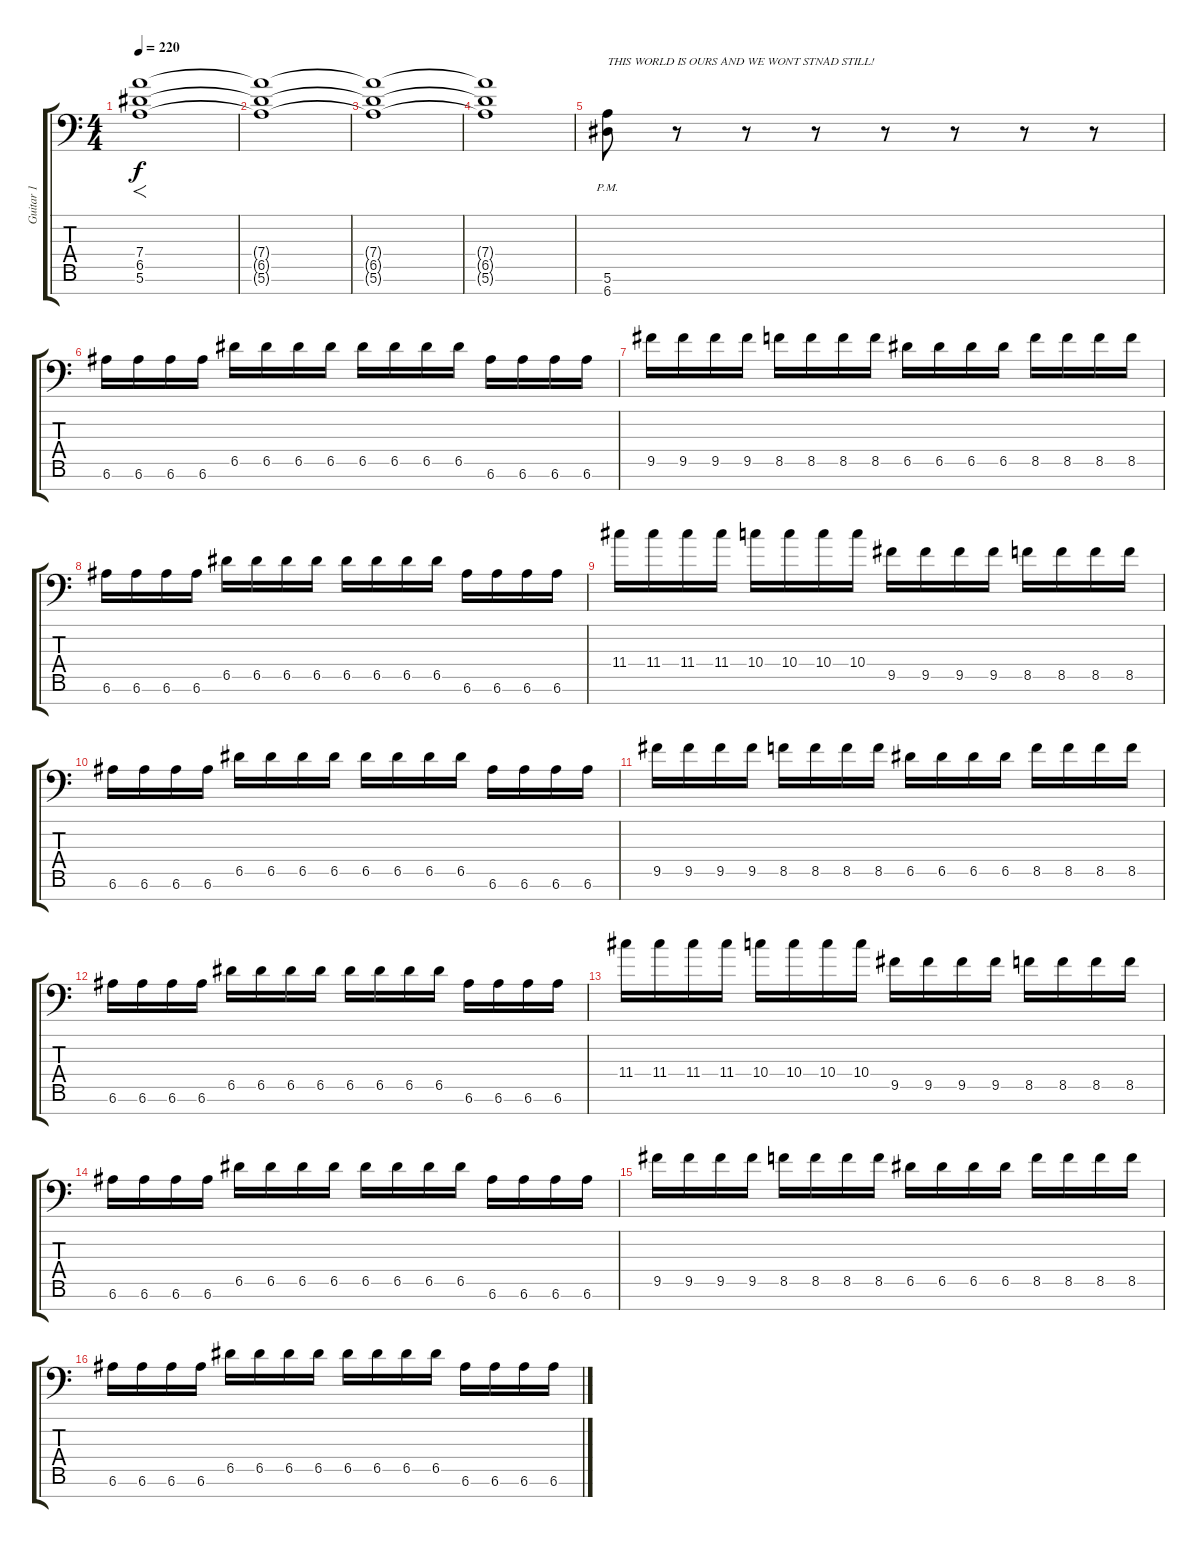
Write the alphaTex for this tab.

\track ("Guitar 1" "Guitar 1") {instrument distortionguitar}
\staff {score tabs}
\tuning (E4 B3 Gb3 D3 A2 E2 A1) {hide}
\ts (4 4)
\tempo 220
\clef f4
\ks c
(7.4 6.5 5.6).1{f dy f instrument distortionguitar} |
(7.4{t} 6.5{t} 5.6{t}).1 |
(7.4{t} 6.5{t} 5.6{t}).1 |
(7.4{t} 6.5{t} 5.6{t}).1 |
(5.6{pm} 6.7).8{txt "THIS WORLD IS OURS AND WE WONT STNAD STILL!"} r.8 r.8 r.8 r.8 r.8 r.8 r.8 |
6.6.16 6.6.16 6.6.16 6.6.16 6.5.16 6.5.16 6.5.16 6.5.16 6.5.16 6.5.16 6.5.16 6.5.16 6.6.16 6.6.16 6.6.16 6.6.16 |
9.5.16 9.5.16 9.5.16 9.5.16 8.5.16 8.5.16 8.5.16 8.5.16 6.5.16 6.5.16 6.5.16 6.5.16 8.5.16 8.5.16 8.5.16 8.5.16 |
6.6.16 6.6.16 6.6.16 6.6.16 6.5.16 6.5.16 6.5.16 6.5.16 6.5.16 6.5.16 6.5.16 6.5.16 6.6.16 6.6.16 6.6.16 6.6.16 |
11.4.16 11.4.16 11.4.16 11.4.16 10.4.16 10.4.16 10.4.16 10.4.16 9.5.16 9.5.16 9.5.16 9.5.16 8.5.16 8.5.16 8.5.16 8.5.16 |
6.6.16 6.6.16 6.6.16 6.6.16 6.5.16 6.5.16 6.5.16 6.5.16 6.5.16 6.5.16 6.5.16 6.5.16 6.6.16 6.6.16 6.6.16 6.6.16 |
9.5.16 9.5.16 9.5.16 9.5.16 8.5.16 8.5.16 8.5.16 8.5.16 6.5.16 6.5.16 6.5.16 6.5.16 8.5.16 8.5.16 8.5.16 8.5.16 |
6.6.16 6.6.16 6.6.16 6.6.16 6.5.16 6.5.16 6.5.16 6.5.16 6.5.16 6.5.16 6.5.16 6.5.16 6.6.16 6.6.16 6.6.16 6.6.16 |
11.4.16 11.4.16 11.4.16 11.4.16 10.4.16 10.4.16 10.4.16 10.4.16 9.5.16 9.5.16 9.5.16 9.5.16 8.5.16 8.5.16 8.5.16 8.5.16 |
6.6.16 6.6.16 6.6.16 6.6.16 6.5.16 6.5.16 6.5.16 6.5.16 6.5.16 6.5.16 6.5.16 6.5.16 6.6.16 6.6.16 6.6.16 6.6.16 |
9.5.16 9.5.16 9.5.16 9.5.16 8.5.16 8.5.16 8.5.16 8.5.16 6.5.16 6.5.16 6.5.16 6.5.16 8.5.16 8.5.16 8.5.16 8.5.16 |
6.6.16 6.6.16 6.6.16 6.6.16 6.5.16 6.5.16 6.5.16 6.5.16 6.5.16 6.5.16 6.5.16 6.5.16 6.6.16 6.6.16 6.6.16 6.6.16
